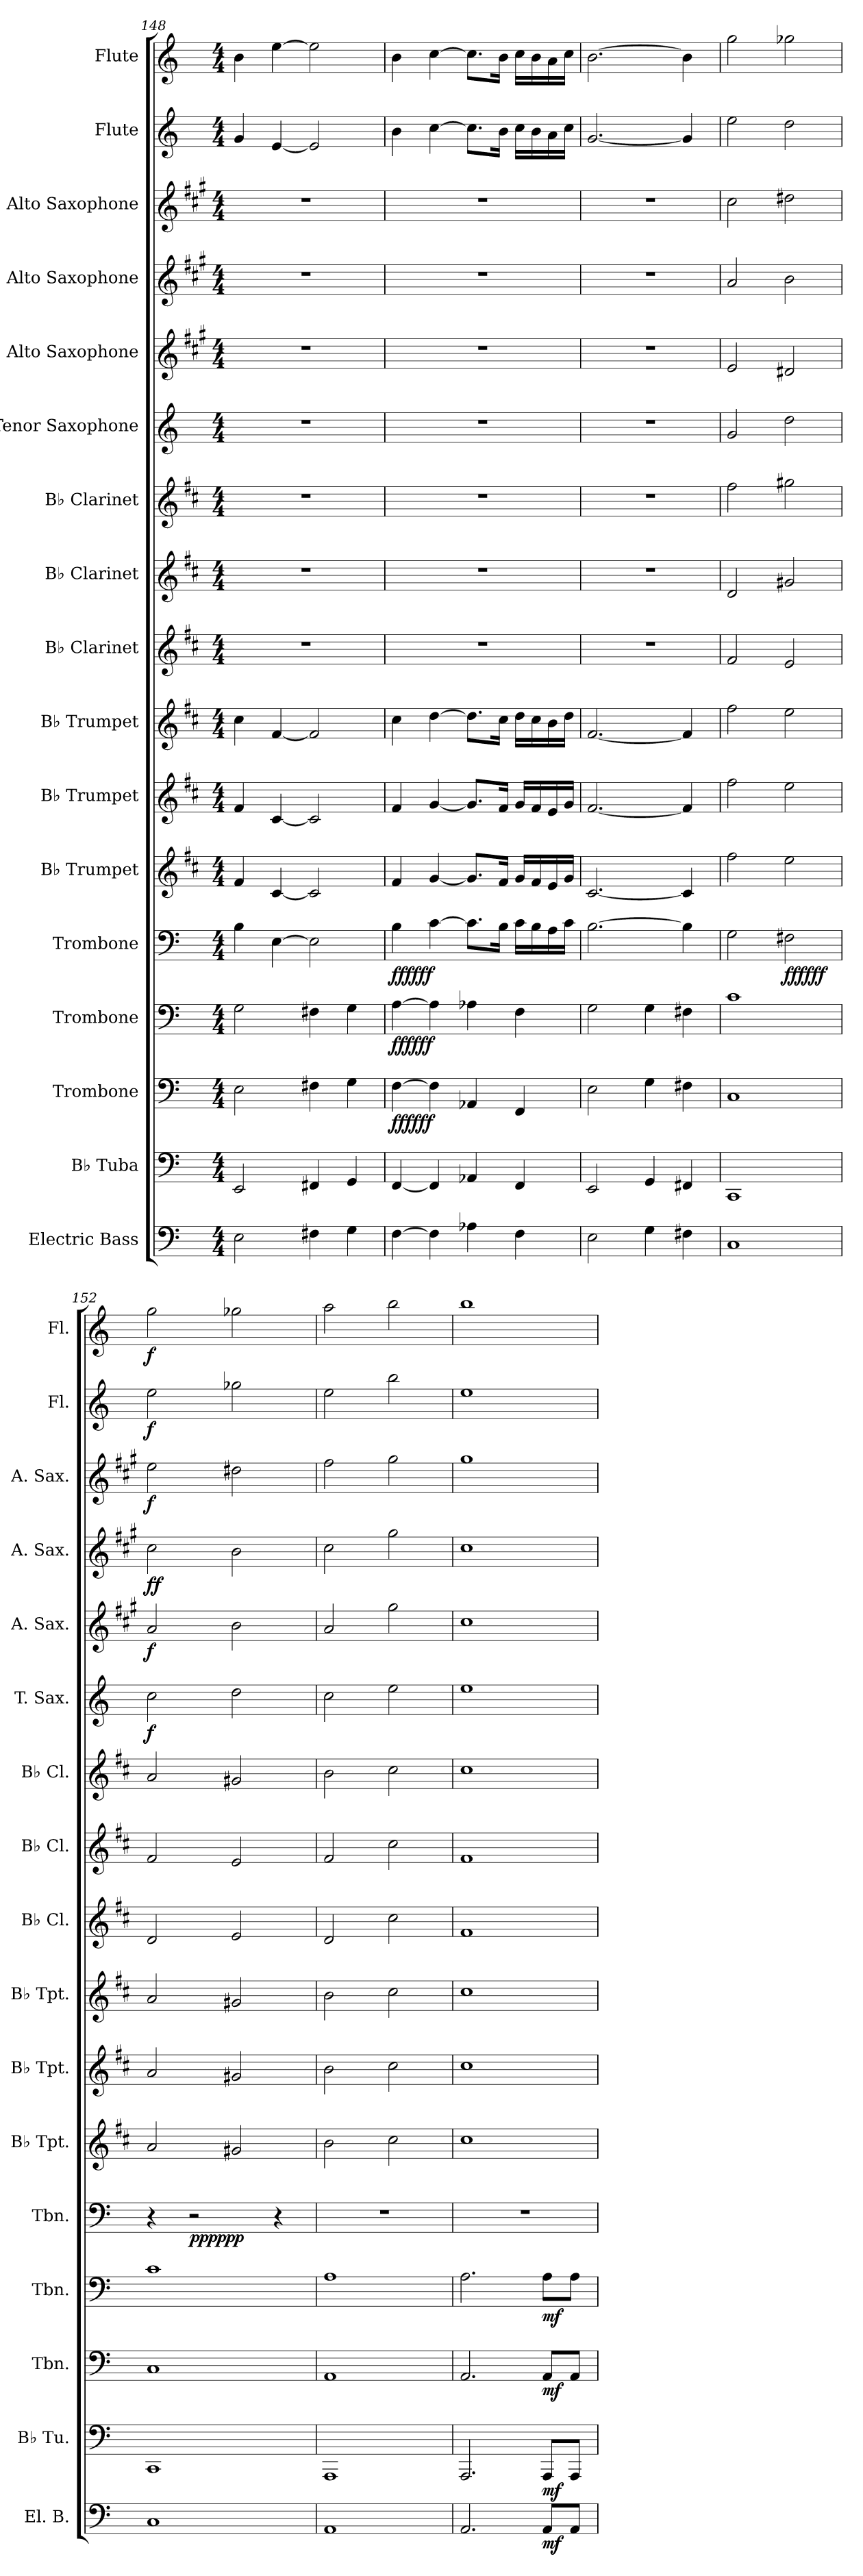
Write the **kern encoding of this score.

**kern	**dynam	**kern	**dynam	**kern	**dynam	**kern	**dynam	**kern	**dynam	**kern	**kern	**kern	**kern	**kern	**kern	**kern	**dynam	**kern	**dynam	**kern	**dynam	**kern	**dynam	**kern	**dynam	**kern	**dynam
*part17	*part17	*part16	*part16	*part15	*part15	*part14	*part14	*part13	*part13	*part12	*part11	*part10	*part9	*part8	*part7	*part6	*part6	*part5	*part5	*part4	*part4	*part3	*part3	*part2	*part2	*part1	*part1
*staff17	*staff17	*staff16	*staff16	*staff15	*staff15	*staff14	*staff14	*staff13	*staff13	*staff12	*staff11	*staff10	*staff9	*staff8	*staff7	*staff6	*staff6	*staff5	*staff5	*staff4	*staff4	*staff3	*staff3	*staff2	*staff2	*staff1	*staff1
*I"Electric Bass	*	*I"B♭ Tuba	*	*I"Trombone	*	*I"Trombone	*	*I"Trombone	*	*I"B♭ Trumpet	*I"B♭ Trumpet	*I"B♭ Trumpet	*I"B♭ Clarinet	*I"B♭ Clarinet	*I"B♭ Clarinet	*I"Tenor Saxophone	*	*I"Alto Saxophone	*	*I"Alto Saxophone	*	*I"Alto Saxophone	*	*I"Flute	*	*I"Flute	*
*I'El. B.	*	*I'B♭ Tu.	*	*I'Tbn.	*	*I'Tbn.	*	*I'Tbn.	*	*I'B♭ Tpt.	*I'B♭ Tpt.	*I'B♭ Tpt.	*I'B♭ Cl.	*I'B♭ Cl.	*I'B♭ Cl.	*I'T. Sax.	*	*I'A. Sax.	*	*I'A. Sax.	*	*I'A. Sax.	*	*I'Fl.	*	*I'Fl.	*
*clefF4	*	*clefF4	*	*clefF4	*	*clefF4	*	*clefF4	*	*clefG2	*clefG2	*clefG2	*clefG2	*clefG2	*clefG2	*clefG2	*	*clefG2	*	*clefG2	*	*clefG2	*	*clefG2	*	*clefG2	*
*ITrd7c12	*	*	*	*	*	*	*	*	*	*ITrd1c2	*ITrd1c2	*ITrd1c2	*ITrd1c2	*ITrd1c2	*ITrd1c2	*ITrd8c14	*	*ITrd5c9	*	*ITrd5c9	*	*ITrd5c9	*	*	*	*	*
*k[]	*	*k[]	*	*k[]	*	*k[]	*	*k[]	*	*k[]	*k[]	*k[]	*k[]	*k[]	*k[]	*k[]	*	*k[]	*	*k[]	*	*k[]	*	*k[]	*	*k[]	*
*M4/4	*	*M4/4	*	*M4/4	*	*M4/4	*	*M4/4	*	*M4/4	*M4/4	*M4/4	*M4/4	*M4/4	*M4/4	*M4/4	*	*M4/4	*	*M4/4	*	*M4/4	*	*M4/4	*	*M4/4	*
=148	=148	=148	=148	=148	=148	=148	=148	=148	=148	=148	=148	=148	=148	=148	=148	=148	=148	=148	=148	=148	=148	=148	=148	=148	=148	=148	=148
2EE\	.	2EE/	.	2E\	.	2G\	.	4B\	.	4e/	4e/	4b\	1r	1r	1r	1r	.	1r	.	1r	.	1r	.	4g/	.	4b\	.
.	.	.	.	.	.	.	.	[4E\	.	[4B/	[4B/	[4e/	.	.	.	.	.	.	.	.	.	.	.	[4e/	.	[4ee\	.
4FF#X\	.	4FF#X/	.	4F#X\	.	4F#X\	.	2E\]	.	2B/]	2B/]	2e/]	.	.	.	.	.	.	.	.	.	.	.	2e/]	.	2ee\]	.
4GG\	.	4GG/	.	4G\	.	4G\	.	.	.	.	.	.	.	.	.	.	.	.	.	.	.	.	.	.	.	.	.
=149	=149	=149	=149	=149	=149	=149	=149	=149	=149	=149	=149	=149	=149	=149	=149	=149	=149	=149	=149	=149	=149	=149	=149	=149	=149	=149	=149
!	!	!	!	!	!LO:DY:b	!	!	!	!	!	!	!	!	!	!	!	!	!	!	!	!	!	!	!	!	!	!
!	!	!	!	!	!LO:DY:n=1:b	!	!	!	!	!	!	!	!	!	!	!	!	!	!	!	!	!	!	!	!	!	!
!	!	!	!	!	!LO:DY:n=2:b	!	!	!	!	!	!	!	!	!	!	!	!	!	!	!	!	!	!	!	!	!	!
!	!	!	!	!	!LO:DY:n=3:b	!	!	!	!	!	!	!	!	!	!	!	!	!	!	!	!	!	!	!	!	!	!
!	!	!	!	!	!LO:DY:n=4:b	!	!	!	!	!	!	!	!	!	!	!	!	!	!	!	!	!	!	!	!	!	!
!	!	!	!	!	!LO:DY:n=5:b	!	!LO:DY:b	!	!	!	!	!	!	!	!	!	!	!	!	!	!	!	!	!	!	!	!
!	!	!	!	!	!	!	!LO:DY:n=1:b	!	!	!	!	!	!	!	!	!	!	!	!	!	!	!	!	!	!	!	!
!	!	!	!	!	!	!	!LO:DY:n=2:b	!	!	!	!	!	!	!	!	!	!	!	!	!	!	!	!	!	!	!	!
!	!	!	!	!	!	!	!LO:DY:n=3:b	!	!	!	!	!	!	!	!	!	!	!	!	!	!	!	!	!	!	!	!
!	!	!	!	!	!	!	!LO:DY:n=4:b	!	!	!	!	!	!	!	!	!	!	!	!	!	!	!	!	!	!	!	!
!	!	!	!	!	!	!	!LO:DY:n=5:b	!	!LO:DY:b	!	!	!	!	!	!	!	!	!	!	!	!	!	!	!	!	!	!
!	!	!	!	!	!	!	!	!	!LO:DY:n=1:b	!	!	!	!	!	!	!	!	!	!	!	!	!	!	!	!	!	!
!	!	!	!	!	!	!	!	!	!LO:DY:n=2:b	!	!	!	!	!	!	!	!	!	!	!	!	!	!	!	!	!	!
!	!	!	!	!	!	!	!	!	!LO:DY:n=3:b	!	!	!	!	!	!	!	!	!	!	!	!	!	!	!	!	!	!
!	!	!	!	!	!	!	!	!	!LO:DY:n=4:b	!	!	!	!	!	!	!	!	!	!	!	!	!	!	!	!	!	!
!	!	!	!	!	!	!	!	!	!LO:DY:n=5:b	!	!	!	!	!	!	!	!	!	!	!	!	!	!	!	!	!	!
[4FF\	.	[4FF/	.	[4F\	f f f f f f	[4A\	f f f f f f	4B\	f f f f f f	4e/	4e/	4b\	1r	1r	1r	1r	.	1r	.	1r	.	1r	.	4b\	.	4b\	.
4FF\]	.	4FF/]	.	4F\]	.	4A\]	.	[4c\	.	[4f/	[4f/	[4cc\	.	.	.	.	.	.	.	.	.	.	.	[4cc\	.	[4cc\	.
4AA-X\	.	4AA-X/	.	4AA-X/	.	4A-X\	.	8.c\L]	.	8.f/L]	8.f/L]	8.cc\L]	.	.	.	.	.	.	.	.	.	.	.	8.cc\L]	.	8.cc\L]	.
.	.	.	.	.	.	.	.	16B\Jk	.	16e/Jk	16e/Jk	16b\Jk	.	.	.	.	.	.	.	.	.	.	.	16b\Jk	.	16b\Jk	.
4FF\	.	4FF/	.	4FF/	.	4F\	.	16c\LL	.	16f/LL	16f/LL	16cc\LL	.	.	.	.	.	.	.	.	.	.	.	16cc\LL	.	16cc\LL	.
.	.	.	.	.	.	.	.	16B\	.	16e/	16e/	16b\	.	.	.	.	.	.	.	.	.	.	.	16b\	.	16b\	.
.	.	.	.	.	.	.	.	16A\	.	16d/	16d/	16a\	.	.	.	.	.	.	.	.	.	.	.	16a\	.	16a\	.
.	.	.	.	.	.	.	.	16c\JJ	.	16f/JJ	16f/JJ	16cc\JJ	.	.	.	.	.	.	.	.	.	.	.	16cc\JJ	.	16cc\JJ	.
=150	=150	=150	=150	=150	=150	=150	=150	=150	=150	=150	=150	=150	=150	=150	=150	=150	=150	=150	=150	=150	=150	=150	=150	=150	=150	=150	=150
2EE\	.	2EE/	.	2E\	.	2G\	.	[2.B\	.	[2.B/	[2.e/	[2.e/	1r	1r	1r	1r	.	1r	.	1r	.	1r	.	[2.g/	.	[2.b\	.
4GG\	.	4GG/	.	4G\	.	4G\	.	.	.	.	.	.	.	.	.	.	.	.	.	.	.	.	.	.	.	.	.
4FF#X\	.	4FF#X/	.	4F#X\	.	4F#X\	.	4B\]	.	4B/]	4e/]	4e/]	.	.	.	.	.	.	.	.	.	.	.	4g/]	.	4b\]	.
=151	=151	=151	=151	=151	=151	=151	=151	=151	=151	=151	=151	=151	=151	=151	=151	=151	=151	=151	=151	=151	=151	=151	=151	=151	=151	=151	=151
1CC	.	1CC	.	1C	.	1c	.	2G\	.	2ee\	2ee\	2ee\	2e/	2c/	2ee\	2G/	.	2G/	.	2c/	.	2e\	.	2ee\	.	2gg\	.
!	!	!	!	!	!	!	!	!	!LO:DY:b	!	!	!	!	!	!	!	!	!	!	!	!	!	!	!	!	!	!
!	!	!	!	!	!	!	!	!	!LO:DY:n=1:b	!	!	!	!	!	!	!	!	!	!	!	!	!	!	!	!	!	!
!	!	!	!	!	!	!	!	!	!LO:DY:n=2:b	!	!	!	!	!	!	!	!	!	!	!	!	!	!	!	!	!	!
!	!	!	!	!	!	!	!	!	!LO:DY:n=3:b	!	!	!	!	!	!	!	!	!	!	!	!	!	!	!	!	!	!
!	!	!	!	!	!	!	!	!	!LO:DY:n=4:b	!	!	!	!	!	!	!	!	!	!	!	!	!	!	!	!	!	!
!	!	!	!	!	!	!	!	!	!LO:DY:n=5:b	!	!	!	!	!	!	!	!	!	!	!	!	!	!	!	!	!	!
.	.	.	.	.	.	.	.	2F#X\	f f f f f f	2dd\	2dd\	2dd\	2d/	2f#X/	2ff#X\	2d\	.	2F#X/	.	2d\	.	2f#X\	.	2dd\	.	2gg-X\	.
=152	=152	=152	=152	=152	=152	=152	=152	=152	=152	=152	=152	=152	=152	=152	=152	=152	=152	=152	=152	=152	=152	=152	=152	=152	=152	=152	=152
!	!	!	!	!	!	!	!	!	!	!	!	!	!	!	!	!	!LO:DY:b	!	!LO:DY:b	!	!LO:DY:b	!	!	!	!	!	!
!	!	!	!	!	!	!	!	!	!	!	!	!	!	!	!	!	!	!	!	!	!LO:DY:n=1:b	!	!LO:DY:b	!	!LO:DY:b	!	!LO:DY:b
1CC	.	1CC	.	1C	.	1c	.	4r	.	2g/	2g/	2g/	2c/	2e/	2g/	2c\	f	2c/	f	2e\	f f	2g\	f	2ee\	f	2gg\	f
!	!	!	!	!	!	!	!	!	!LO:DY:b	!	!	!	!	!	!	!	!	!	!	!	!	!	!	!	!	!	!
!	!	!	!	!	!	!	!	!	!LO:DY:n=1:b	!	!	!	!	!	!	!	!	!	!	!	!	!	!	!	!	!	!
!	!	!	!	!	!	!	!	!	!LO:DY:n=2:b	!	!	!	!	!	!	!	!	!	!	!	!	!	!	!	!	!	!
!	!	!	!	!	!	!	!	!	!LO:DY:n=3:b	!	!	!	!	!	!	!	!	!	!	!	!	!	!	!	!	!	!
!	!	!	!	!	!	!	!	!	!LO:DY:n=4:b	!	!	!	!	!	!	!	!	!	!	!	!	!	!	!	!	!	!
!	!	!	!	!	!	!	!	!	!LO:DY:n=5:b	!	!	!	!	!	!	!	!	!	!	!	!	!	!	!	!	!	!
.	.	.	.	.	.	.	.	2r	p p p p p p	.	.	.	.	.	.	.	.	.	.	.	.	.	.	.	.	.	.
.	.	.	.	.	.	.	.	.	.	2f#X/	2f#X/	2f#X/	2d/	2d/	2f#X/	2d\	.	2d\	.	2d\	.	2f#X\	.	2gg-X\	.	2gg-X\	.
.	.	.	.	.	.	.	.	4r	.	.	.	.	.	.	.	.	.	.	.	.	.	.	.	.	.	.	.
=153	=153	=153	=153	=153	=153	=153	=153	=153	=153	=153	=153	=153	=153	=153	=153	=153	=153	=153	=153	=153	=153	=153	=153	=153	=153	=153	=153
1AAA	.	1AAA	.	1AA	.	1A	.	1r	.	2a\	2a\	2a\	2c/	2e/	2a\	2c\	.	2c/	.	2e\	.	2a\	.	2ee\	.	2aa\	.
.	.	.	.	.	.	.	.	.	.	2b\	2b\	2b\	2b\	2b\	2b\	2e\	.	2b\	.	2b\	.	2b\	.	2bb\	.	2bb\	.
=154	=154	=154	=154	=154	=154	=154	=154	=154	=154	=154	=154	=154	=154	=154	=154	=154	=154	=154	=154	=154	=154	=154	=154	=154	=154	=154	=154
2.AAA/	.	2.AAA/	.	2.AA/	.	2.A\	.	1r	.	1b	1b	1b	1e	1e	1b	1e	.	1e	.	1e	.	1b	.	1ee	.	1bb	.
!	!LO:DY:b	!	!LO:DY:b	!	!LO:DY:b	!	!LO:DY:b	!	!	!	!	!	!	!	!	!	!	!	!	!	!	!	!	!	!	!	!
8AAA/L	mf	8AAA/L	mf	8AA/L	mf	8A\L	mf	.	.	.	.	.	.	.	.	.	.	.	.	.	.	.	.	.	.	.	.
8AAA/J	.	8AAA/J	.	8AA/J	.	8A\J	.	.	.	.	.	.	.	.	.	.	.	.	.	.	.	.	.	.	.	.	.
=	=	=	=	=	=	=	=	=	=	=	=	=	=	=	=	=	=	=	=	=	=	=	=	=	=	=	=
*-	*-	*-	*-	*-	*-	*-	*-	*-	*-	*-	*-	*-	*-	*-	*-	*-	*-	*-	*-	*-	*-	*-	*-	*-	*-	*-	*-
